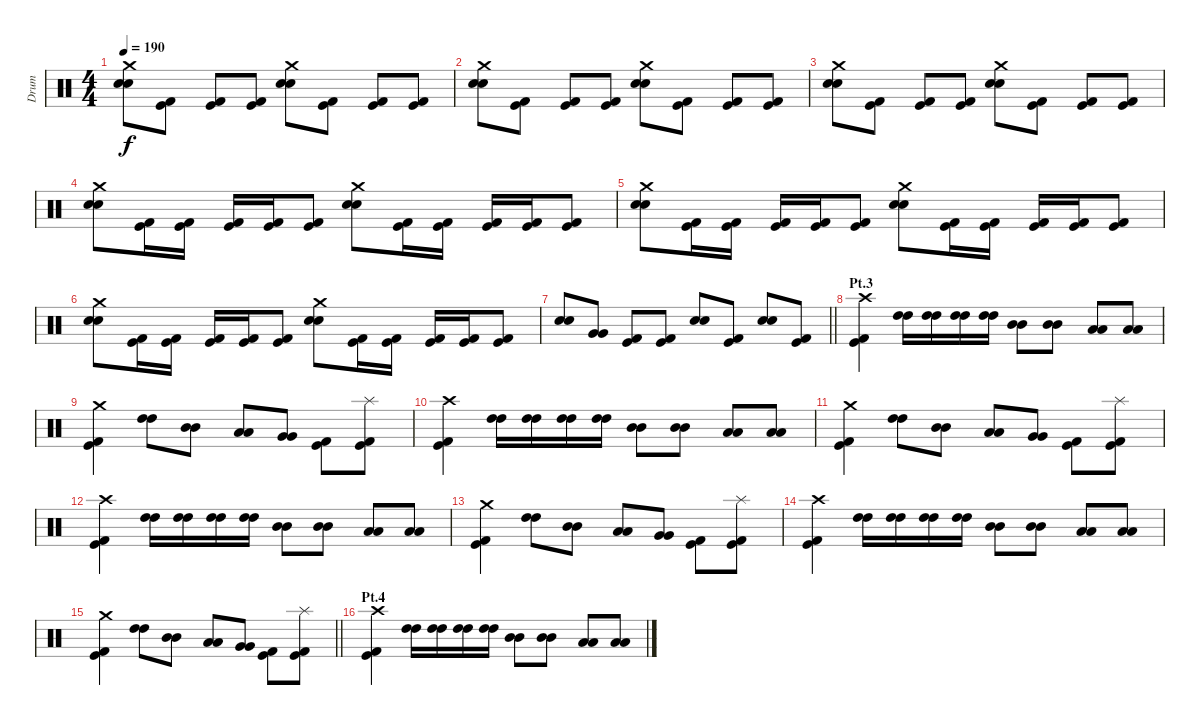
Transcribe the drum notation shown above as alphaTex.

\track ("Drum" "Drum") {instrument percussion}
\staff {score}
\articulation defaults
\ts (4 4)
\tempo 190
\clef neutral
\ks c
("Crash medium (hit)" "Electric Snare (hit)" "Snare (hit) 2").8{dy f} ("Kick (hit)" "Kick (hit) 2").8 ("Kick (hit)" "Kick (hit) 2").8 ("Kick (hit)" "Kick (hit) 2").8 ("Crash medium (hit)" "Electric Snare (hit)" "Snare (hit) 2").8 ("Kick (hit)" "Kick (hit) 2").8 ("Kick (hit)" "Kick (hit) 2").8 ("Kick (hit)" "Kick (hit) 2").8 |
("Crash medium (hit)" "Electric Snare (hit)" "Snare (hit) 2").8 ("Kick (hit)" "Kick (hit) 2").8 ("Kick (hit)" "Kick (hit) 2").8 ("Kick (hit)" "Kick (hit) 2").8 ("Crash medium (hit)" "Electric Snare (hit)" "Snare (hit) 2").8 ("Kick (hit)" "Kick (hit) 2").8 ("Kick (hit)" "Kick (hit) 2").8 ("Kick (hit)" "Kick (hit) 2").8 |
("Crash medium (hit)" "Electric Snare (hit)" "Snare (hit) 2").8 ("Kick (hit)" "Kick (hit) 2").8 ("Kick (hit)" "Kick (hit) 2").8 ("Kick (hit)" "Kick (hit) 2").8 ("Crash medium (hit)" "Electric Snare (hit)" "Snare (hit) 2").8 ("Kick (hit)" "Kick (hit) 2").8 ("Kick (hit)" "Kick (hit) 2").8 ("Kick (hit)" "Kick (hit) 2").8 |
("Crash medium (hit)" "Electric Snare (hit)" "Snare (hit) 2").8 ("Kick (hit)" "Kick (hit) 2").16 ("Kick (hit)" "Kick (hit) 2").16 ("Kick (hit)" "Kick (hit) 2").16 ("Kick (hit)" "Kick (hit) 2").16 ("Kick (hit)" "Kick (hit) 2").8 ("Crash medium (hit)" "Electric Snare (hit)" "Snare (hit) 2").8 ("Kick (hit)" "Kick (hit) 2").16 ("Kick (hit)" "Kick (hit) 2").16 ("Kick (hit)" "Kick (hit) 2").16 ("Kick (hit)" "Kick (hit) 2").16 ("Kick (hit)" "Kick (hit) 2").8 |
("Crash medium (hit)" "Electric Snare (hit)" "Snare (hit) 2").8 ("Kick (hit)" "Kick (hit) 2").16 ("Kick (hit)" "Kick (hit) 2").16 ("Kick (hit)" "Kick (hit) 2").16 ("Kick (hit)" "Kick (hit) 2").16 ("Kick (hit)" "Kick (hit) 2").8 ("Crash medium (hit)" "Electric Snare (hit)" "Snare (hit) 2").8 ("Kick (hit)" "Kick (hit) 2").16 ("Kick (hit)" "Kick (hit) 2").16 ("Kick (hit)" "Kick (hit) 2").16 ("Kick (hit)" "Kick (hit) 2").16 ("Kick (hit)" "Kick (hit) 2").8 |
("Crash medium (hit)" "Electric Snare (hit)" "Snare (hit) 2").8 ("Kick (hit)" "Kick (hit) 2").16 ("Kick (hit)" "Kick (hit) 2").16 ("Kick (hit)" "Kick (hit) 2").16 ("Kick (hit)" "Kick (hit) 2").16 ("Kick (hit)" "Kick (hit) 2").8 ("Crash medium (hit)" "Electric Snare (hit)" "Snare (hit) 2").8 ("Kick (hit)" "Kick (hit) 2").16 ("Kick (hit)" "Kick (hit) 2").16 ("Kick (hit)" "Kick (hit) 2").16 ("Kick (hit)" "Kick (hit) 2").16 ("Kick (hit)" "Kick (hit) 2").8 |
\barLineRight lightlight
("Electric Snare (hit)" "Snare (hit) 2").8 ("Very Low Tom (hit)" "Very Low Tom (hit)").8 ("Kick (hit)" "Kick (hit) 2").8 ("Kick (hit)" "Kick (hit) 2").8 ("Electric Snare (hit)" "Snare (hit) 2").8 ("Kick (hit)" "Kick (hit) 2").8 ("Electric Snare (hit)" "Snare (hit) 2").8 ("Kick (hit)" "Kick (hit) 2").8 |
\section ("" "Pt.3")
("Crash high (hit)" "Kick (hit)" "Kick (hit) 2").4 ("High Tom (hit)" "High Tom (hit)").16 ("High Tom (hit)" "High Tom (hit)").16 ("High Tom (hit)" "High Tom (hit)").16 ("High Tom (hit)" "High Tom (hit)").16 ("Mid Tom (hit)" "Mid Tom (hit)").8 ("Mid Tom (hit)" "Mid Tom (hit)").8 ("Low Tom (hit)" "Low Tom (hit)").8 ("Low Tom (hit)" "Low Tom (hit)").8 |
("Crash medium (hit)" "Kick (hit)" "Kick (hit) 2").4 ("High Tom (hit)" "High Tom (hit)").8 ("Mid Tom (hit)" "Mid Tom (hit)").8 ("Low Tom (hit)" "Low Tom (hit)").8 ("Very Low Tom (hit)" "Very Low Tom (hit)").8 ("Kick (hit)" "Kick (hit) 2").8 ("Splash (hit)" "Kick (hit)" "Kick (hit) 2").8 |
("Crash high (hit)" "Kick (hit)" "Kick (hit) 2").4 ("High Tom (hit)" "High Tom (hit)").16 ("High Tom (hit)" "High Tom (hit)").16 ("High Tom (hit)" "High Tom (hit)").16 ("High Tom (hit)" "High Tom (hit)").16 ("Mid Tom (hit)" "Mid Tom (hit)").8 ("Mid Tom (hit)" "Mid Tom (hit)").8 ("Low Tom (hit)" "Low Tom (hit)").8 ("Low Tom (hit)" "Low Tom (hit)").8 |
("Crash medium (hit)" "Kick (hit)" "Kick (hit) 2").4 ("High Tom (hit)" "High Tom (hit)").8 ("Mid Tom (hit)" "Mid Tom (hit)").8 ("Low Tom (hit)" "Low Tom (hit)").8 ("Very Low Tom (hit)" "Very Low Tom (hit)").8 ("Kick (hit)" "Kick (hit) 2").8 ("Splash (hit)" "Kick (hit)" "Kick (hit) 2").8 |
("Crash high (hit)" "Kick (hit)" "Kick (hit) 2").4 ("High Tom (hit)" "High Tom (hit)").16 ("High Tom (hit)" "High Tom (hit)").16 ("High Tom (hit)" "High Tom (hit)").16 ("High Tom (hit)" "High Tom (hit)").16 ("Mid Tom (hit)" "Mid Tom (hit)").8 ("Mid Tom (hit)" "Mid Tom (hit)").8 ("Low Tom (hit)" "Low Tom (hit)").8 ("Low Tom (hit)" "Low Tom (hit)").8 |
("Crash medium (hit)" "Kick (hit)" "Kick (hit) 2").4 ("High Tom (hit)" "High Tom (hit)").8 ("Mid Tom (hit)" "Mid Tom (hit)").8 ("Low Tom (hit)" "Low Tom (hit)").8 ("Very Low Tom (hit)" "Very Low Tom (hit)").8 ("Kick (hit)" "Kick (hit) 2").8 ("Splash (hit)" "Kick (hit)" "Kick (hit) 2").8 |
("Crash high (hit)" "Kick (hit)" "Kick (hit) 2").4 ("High Tom (hit)" "High Tom (hit)").16 ("High Tom (hit)" "High Tom (hit)").16 ("High Tom (hit)" "High Tom (hit)").16 ("High Tom (hit)" "High Tom (hit)").16 ("Mid Tom (hit)" "Mid Tom (hit)").8 ("Mid Tom (hit)" "Mid Tom (hit)").8 ("Low Tom (hit)" "Low Tom (hit)").8 ("Low Tom (hit)" "Low Tom (hit)").8 |
\barLineRight lightlight
("Crash medium (hit)" "Kick (hit)" "Kick (hit) 2").4 ("High Tom (hit)" "High Tom (hit)").8 ("Mid Tom (hit)" "Mid Tom (hit)").8 ("Low Tom (hit)" "Low Tom (hit)").8 ("Very Low Tom (hit)" "Very Low Tom (hit)").8 ("Kick (hit)" "Kick (hit) 2").8 ("Splash (hit)" "Kick (hit)" "Kick (hit) 2").8 |
\section ("" "Pt.4")
("Crash high (hit)" "Kick (hit)" "Kick (hit) 2").4 ("High Tom (hit)" "High Tom (hit)").16 ("High Tom (hit)" "High Tom (hit)").16 ("High Tom (hit)" "High Tom (hit)").16 ("High Tom (hit)" "High Tom (hit)").16 ("Mid Tom (hit)" "Mid Tom (hit)").8 ("Mid Tom (hit)" "Mid Tom (hit)").8 ("Low Tom (hit)" "Low Tom (hit)").8 ("Low Tom (hit)" "Low Tom (hit)").8
